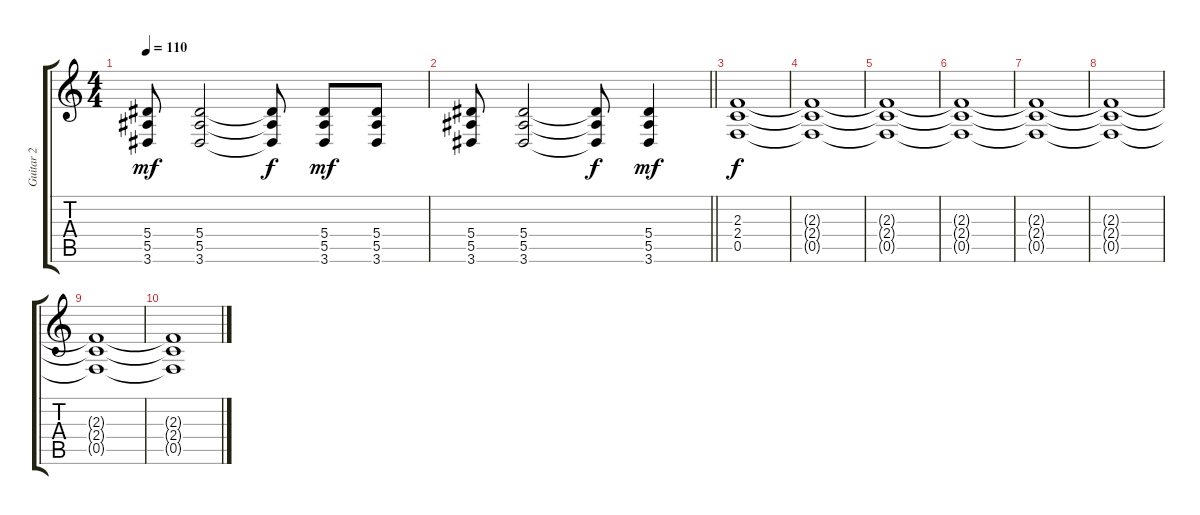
\track ("Guitar 2" "Guitar 2") {instrument distortionguitar}
\staff {score tabs}
\tuning (C4 G3 Eb3 Bb2 F2 C2) {hide}
\ts (4 4)
\tempo 110
\clef g2
\ks c
(5.4 5.5 3.6).8{dy mf} (5.4 5.5 3.6).2 (5.4{t} 5.5{t} 3.6{t}).8{dy f} (5.4 5.5 3.6).8{dy mf} (5.4 5.5 3.6).8 |
\barLineRight lightlight
(5.4 5.5 3.6).8 (5.4 5.5 3.6).2 (5.4{t} 5.5{t} 3.6{t}).8{dy f} (5.4 5.5 3.6).4{dy mf} |
(2.3 2.4 0.5).1{dy f volume 8} |
(2.3{t} 2.4{t} 0.5{t}).1 |
(2.3{t} 2.4{t} 0.5{t}).1 |
(2.3{t} 2.4{t} 0.5{t}).1 |
(2.3{t} 2.4{t} 0.5{t}).1{volume 0} |
(2.3{t} 2.4{t} 0.5{t}).1 |
(2.3{t} 2.4{t} 0.5{t}).1 |
(2.3{t} 2.4{t} 0.5{t}).1
